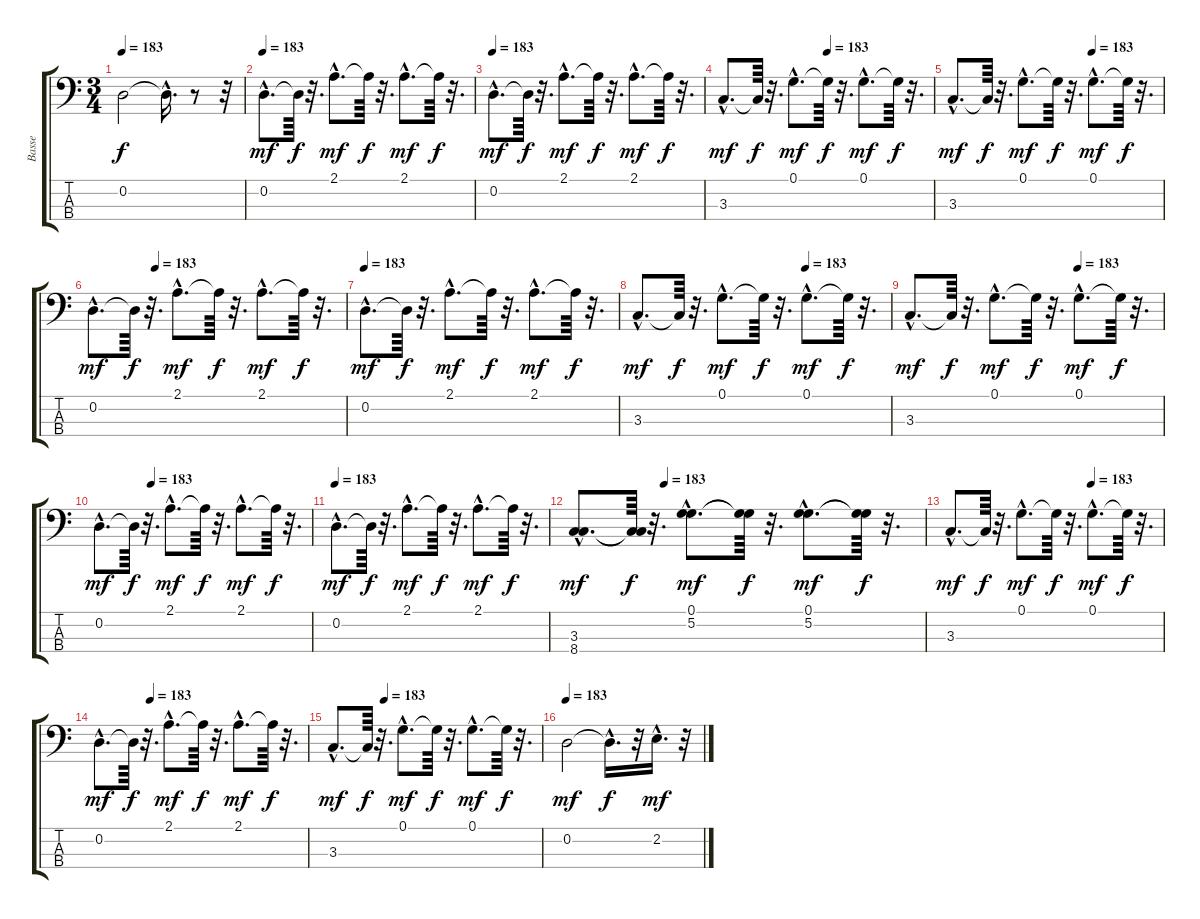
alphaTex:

\track ("Basse" "Basse") {instrument acousticbass}
\staff {score tabs}
\tuning (G2 D2 A1 E1) {hide}
\ts (3 4)
\tempo 183
\clef f4
\ks c
0.2{t}.2{dy f} 0.2{hac t}.16{d} r.8 r.32 |
\tempo 183
0.2{hac}.8{d dy mf} 0.2{t}.64{dy f} r.32{d} 2.1{hac}.8{d dy mf} 2.1{t}.64{dy f} r.32{d} 2.1{hac}.8{d dy mf} 2.1{t}.64{dy f} r.32{d} |
\tempo 183
0.2{hac}.8{d dy mf} 0.2{t}.64{dy f} r.32{d} 2.1{hac}.8{d dy mf} 2.1{t}.64{dy f} r.32{d} 2.1{hac}.8{d dy mf} 2.1{t}.64{dy f} r.32{d} |
\tempo (183 0.5)
3.3{hac}.8{d dy mf} 3.3{t}.64{dy f} r.32{d} 0.1{hac}.8{d dy mf} 0.1{t}.64{dy f} r.32{d} 0.1{hac}.8{d dy mf} 0.1{t}.64{dy f} r.32{d} |
\tempo (183 0.6666666666666666)
3.3{hac}.8{d dy mf} 3.3{t}.64{dy f} r.32{d} 0.1{hac}.8{d dy mf} 0.1{t}.64{dy f} r.32{d} 0.1{hac}.8{d dy mf} 0.1{t}.64{dy f} r.32{d} |
\tempo (183 0.25)
0.2{hac}.8{d dy mf} 0.2{t}.64{dy f} r.32{d} 2.1{hac}.8{d dy mf} 2.1{t}.64{dy f} r.32{d} 2.1{hac}.8{d dy mf} 2.1{t}.64{dy f} r.32{d} |
\tempo 183
0.2{hac}.8{d dy mf} 0.2{t}.64{dy f} r.32{d} 2.1{hac}.8{d dy mf} 2.1{t}.64{dy f} r.32{d} 2.1{hac}.8{d dy mf} 2.1{t}.64{dy f} r.32{d} |
\tempo (183 0.6666666666666666)
3.3{hac}.8{d dy mf} 3.3{t}.64{dy f} r.32{d} 0.1{hac}.8{d dy mf} 0.1{t}.64{dy f} r.32{d} 0.1{hac}.8{d dy mf} 0.1{t}.64{dy f} r.32{d} |
\tempo (183 0.6666666666666666)
3.3{hac}.8{d dy mf} 3.3{t}.64{dy f} r.32{d} 0.1{hac}.8{d dy mf} 0.1{t}.64{dy f} r.32{d} 0.1{hac}.8{d dy mf} 0.1{t}.64{dy f} r.32{d} |
\tempo (183 0.25)
0.2{hac}.8{d dy mf} 0.2{t}.64{dy f} r.32{d} 2.1{hac}.8{d dy mf} 2.1{t}.64{dy f} r.32{d} 2.1{hac}.8{d dy mf} 2.1{t}.64{dy f} r.32{d} |
\tempo 183
0.2{hac}.8{d dy mf} 0.2{t}.64{dy f} r.32{d} 2.1{hac}.8{d dy mf} 2.1{t}.64{dy f} r.32{d} 2.1{hac}.8{d dy mf} 2.1{t}.64{dy f} r.32{d} |
\tempo (183 0.25)
(3.3{hac} 8.4{hac}).8{d dy mf} (3.3{t} 8.4{t}).64{dy f} r.32{d} (0.1{hac} 5.2{hac}).8{d dy mf} (0.1{t} 5.2{t}).64{dy f} r.32{d} (0.1{hac} 5.2{hac}).8{d dy mf} (0.1{t} 5.2{t}).64{dy f} r.32{d} |
\tempo (183 0.6666666666666666)
3.3{hac}.8{d dy mf} 3.3{t}.64{dy f} r.32{d} 0.1{hac}.8{d dy mf} 0.1{t}.64{dy f} r.32{d} 0.1{hac}.8{d dy mf} 0.1{t}.64{dy f} r.32{d} |
\tempo (183 0.25)
0.2{hac}.8{d dy mf} 0.2{t}.64{dy f} r.32{d} 2.1{hac}.8{d dy mf} 2.1{t}.64{dy f} r.32{d} 2.1{hac}.8{d dy mf} 2.1{t}.64{dy f} r.32{d} |
\tempo (183 0.25)
3.3{hac}.8{d dy mf} 3.3{t}.64{dy f} r.32{d} 0.1{hac}.8{d dy mf} 0.1{t}.64{dy f} r.32{d} 0.1{hac}.8{d dy mf} 0.1{t}.64{dy f} r.32{d} |
\tempo 183
0.2.2{dy mf} 0.2{hac t}.16{d dy f} r.32 2.2{hac}.16{d dy mf} r.32
